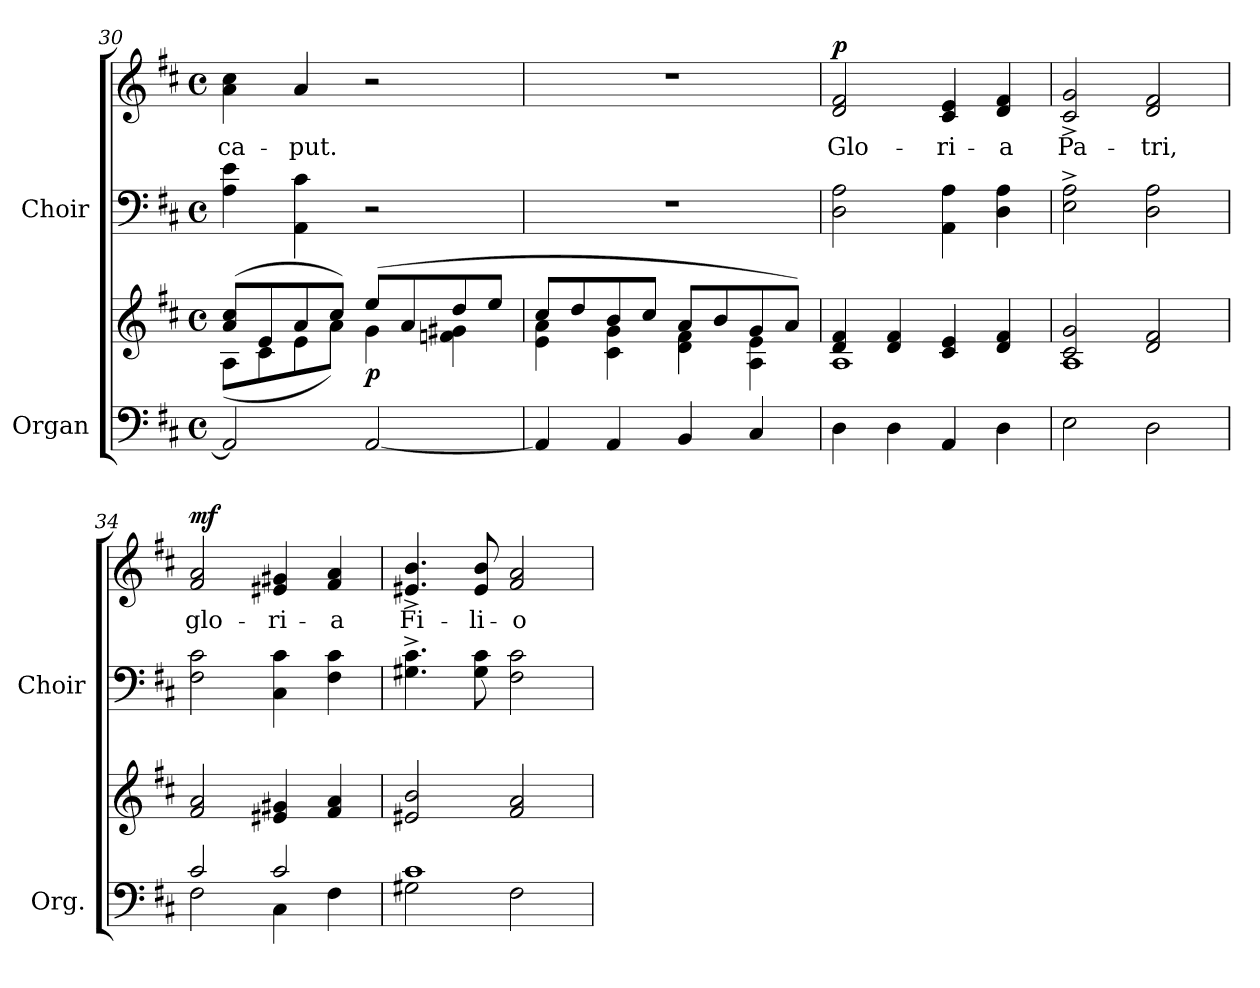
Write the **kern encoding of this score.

**kern	**kern	**dynam	**kern	**kern	**text	**dynam
*part2	*part2	*part2	*part1	*part1	*part1	*part1
*staff4	*staff3	*staff3/4	*staff2	*staff1	*staff1	*staff1/2
*I"Organ	*	*	*I"Choir	*	*	*
*I'Org.	*	*	*I'Choir	*	*	*
!!LO:LB:g=z
*clefF4	*clefG2	*	*clefF4	*clefG2	*	*
*k[f#c#]	*k[f#c#]	*	*k[f#c#]	*k[f#c#]	*	*
*D:	*D:	*	*D:	*D:	*	*
*M4/4	*M4/4	*	*M4/4	*M4/4	*	*
*met(c)	*met(c)	*	*met(c)	*met(c)	*	*
=30	=30	=30	=30	=30	=30	=30
*	*^	*	*	*	*	*
!	!	!	!	!	!	!LO:LY:b:color=#000000	!
2AAi/]	(8ai/ 8cc#iL	(8Ai\L	.	4Ai\ 4ei	4ai\ 4cc#i	ca-	.
.	8ei/	8c#i\	.	.	.	.	.
!	!	!	!	!	!	!LO:LY:b:color=#000000	!
.	8ai/	8ei\	.	4AAi\ 4c#i	4ai/	-put.	.
.	8cc#i/J)	8ai\J)	.	.	.	.	.
[2AAi/	(8eei/L	4gi\	p	2r	2r	.	.
.	8ai/	.	.	.	.	.	.
.	8ddi/	4fni\ 4g#Xi	.	.	.	.	.
.	8eei/J	.	.	.	.	.	.
=31	=31	=31	=31	=31	=31	=31	=31
4AAi/]	8cc#i/L	4ei\ 4ai	.	1r	1r	.	.
.	8ddi/	.	.	.	.	.	.
4AAi/	8bi/	4c#i\ 4gi	.	.	.	.	.
.	8cc#i/J	.	.	.	.	.	.
4BBi/	8ai/L	4di\ 4f#i	.	.	.	.	.
.	8bi/	.	.	.	.	.	.
4C#i/	8gi/	4Ai\ 4ei	.	.	.	.	.
.	8ai/J)	.	.	.	.	.	.
=32	=32	=32	=32	=32	=32	=32	=32
!	!	!	!	!	!	!LO:LY:b:color=#000000	!
4Di\	4di/ 4f#i	1Ai	.	2Di\ 2Ai	2di/ 2f#i	Glo-	p
4Di\	4di/ 4f#i	.	.	.	.	.	.
!	!	!	!	!	!	!LO:LY:b:color=#000000	!
4AAi/	4c#i/ 4ei	.	.	4AAi\ 4Ai	4c#i/ 4ei	-ri-	.
!	!	!	!	!	!	!LO:LY:b:color=#000000	!
4Di\	4di/ 4f#i	.	.	4Di\ 4Ai	4di/ 4f#i	-a	.
=33	=33	=33	=33	=33	=33	=33	=33
!	!	!	!	!	!	!LO:LY:b:color=#000000	!
2Ei\	2c#i/ 2gi	1Ai	.	2Ei\^ 2Ai^	2c#i/^ 2gi^	Pa-	.
!	!	!	!	!	!	!LO:LY:b:color=#000000	!
2Di\	2di/ 2f#i	.	.	2Di\ 2Ai	2di/ 2f#i	-tri,	.
*	*v	*v	*	*	*	*	*
=34	=34	=34	=34	=34	=34	=34
*^	*	*	*	*	*	*
!	!	!	!	!	!	!LO:LY:b:color=#000000	!
2c#i/	2F#i\	2f#i/ 2ai	.	2F#i\ 2c#i	2f#i/ 2ai	glo-	mf
!	!	!	!	!	!	!LO:LY:b:color=#000000	!
2c#i/	4C#i\	4e#Xi/ 4g#Xi	.	4C#i\ 4c#i	4e#Xi/ 4g#Xi	-ri-	.
!	!	!	!	!	!	!LO:LY:b:color=#000000	!
.	4F#i\	4f#i/ 4ai	.	4F#i\ 4c#i	4f#i/ 4ai	-a	.
=35	=35	=35	=35	=35	=35	=35	=35
!	!	!	!	!	!	!LO:LY:b:color=#000000	!
1c#i	2G#Xi\	2e#Xi/ 2bi	.	4.G#Xi\^ 4.c#i^	4.e#Xi/^ 4.bi^	Fi-	.
!	!	!	!	!	!	!LO:LY:b:color=#000000	!
.	.	.	.	8G#i\ 8c#i	8e#i/ 8bi	-li-	.
!	!	!	!	!	!	!LO:LY:b:color=#000000	!
.	2F#i\	2f#i/ 2ai	.	2F#i\ 2c#i	2f#i/ 2ai	-o	.
*v	*v	*	*	*	*	*	*
=	=	=	=	=	=	=
*-	*-	*-	*-	*-	*-	*-
